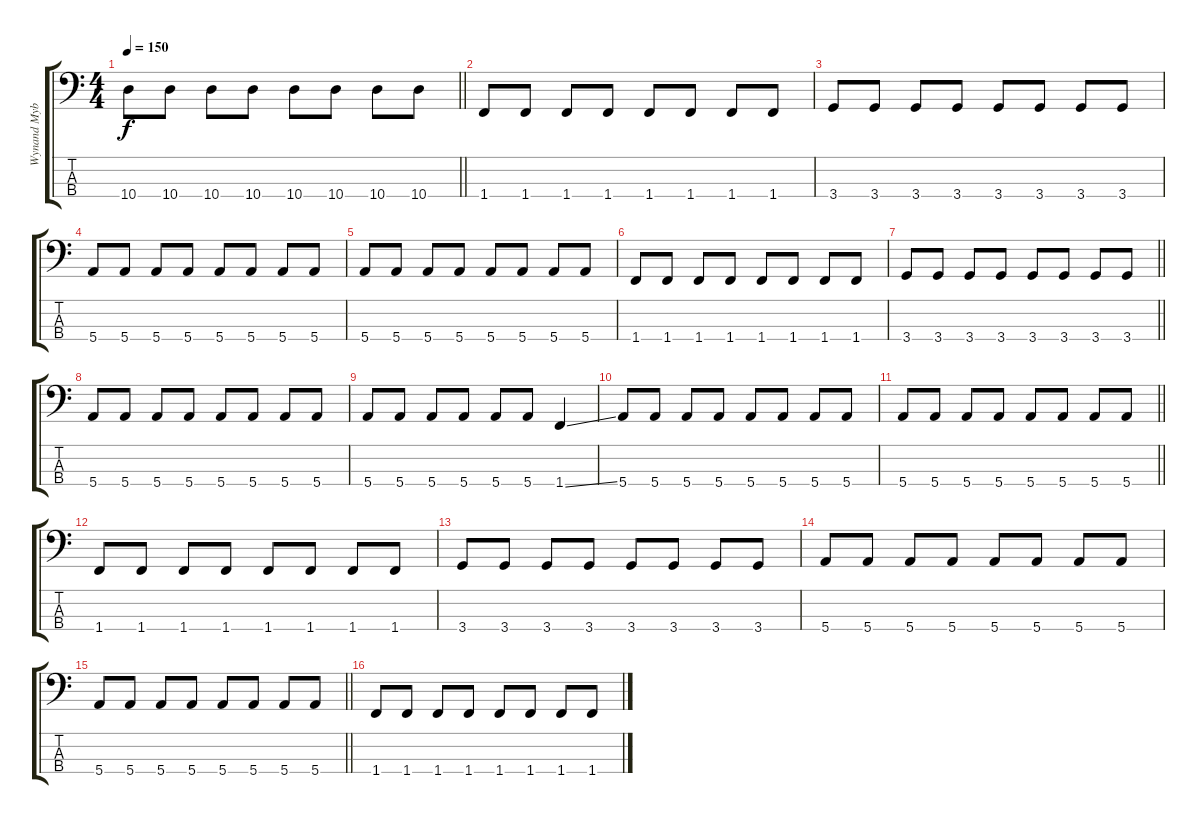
\track ("Wynand Myburgh" "Wynand Myb") {instrument electricbasspick}
\staff {score tabs}
\tuning (G2 D2 A1 E1) {hide}
\ts (4 4)
\tempo 150
\clef f4
\barLineRight lightlight
\ks c
10.4.8{dy f} 10.4.8 10.4.8 10.4.8 10.4.8 10.4.8 10.4.8 10.4.8 |
\section ("" "")
1.4.8 1.4.8 1.4.8 1.4.8 1.4.8 1.4.8 1.4.8 1.4.8 |
3.4.8 3.4.8 3.4.8 3.4.8 3.4.8 3.4.8 3.4.8 3.4.8 |
5.4.8 5.4.8 5.4.8 5.4.8 5.4.8 5.4.8 5.4.8 5.4.8 |
5.4.8 5.4.8 5.4.8 5.4.8 5.4.8 5.4.8 5.4.8 5.4.8 |
1.4.8 1.4.8 1.4.8 1.4.8 1.4.8 1.4.8 1.4.8 1.4.8 |
\barLineRight lightlight
3.4.8 3.4.8 3.4.8 3.4.8 3.4.8 3.4.8 3.4.8 3.4.8 |
\section ("" "")
5.4.8 5.4.8 5.4.8 5.4.8 5.4.8 5.4.8 5.4.8 5.4.8 |
5.4.8 5.4.8 5.4.8 5.4.8 5.4.8 5.4.8 1.4{ss}.4 |
5.4.8 5.4.8 5.4.8 5.4.8 5.4.8 5.4.8 5.4.8 5.4.8 |
\barLineRight lightlight
5.4.8 5.4.8 5.4.8 5.4.8 5.4.8 5.4.8 5.4.8 5.4.8 |
\section ("" "")
1.4.8 1.4.8 1.4.8 1.4.8 1.4.8 1.4.8 1.4.8 1.4.8 |
3.4.8 3.4.8 3.4.8 3.4.8 3.4.8 3.4.8 3.4.8 3.4.8 |
5.4.8 5.4.8 5.4.8 5.4.8 5.4.8 5.4.8 5.4.8 5.4.8 |
\barLineRight lightlight
5.4.8 5.4.8 5.4.8 5.4.8 5.4.8 5.4.8 5.4.8 5.4.8 |
1.4.8 1.4.8 1.4.8 1.4.8 1.4.8 1.4.8 1.4.8 1.4.8
